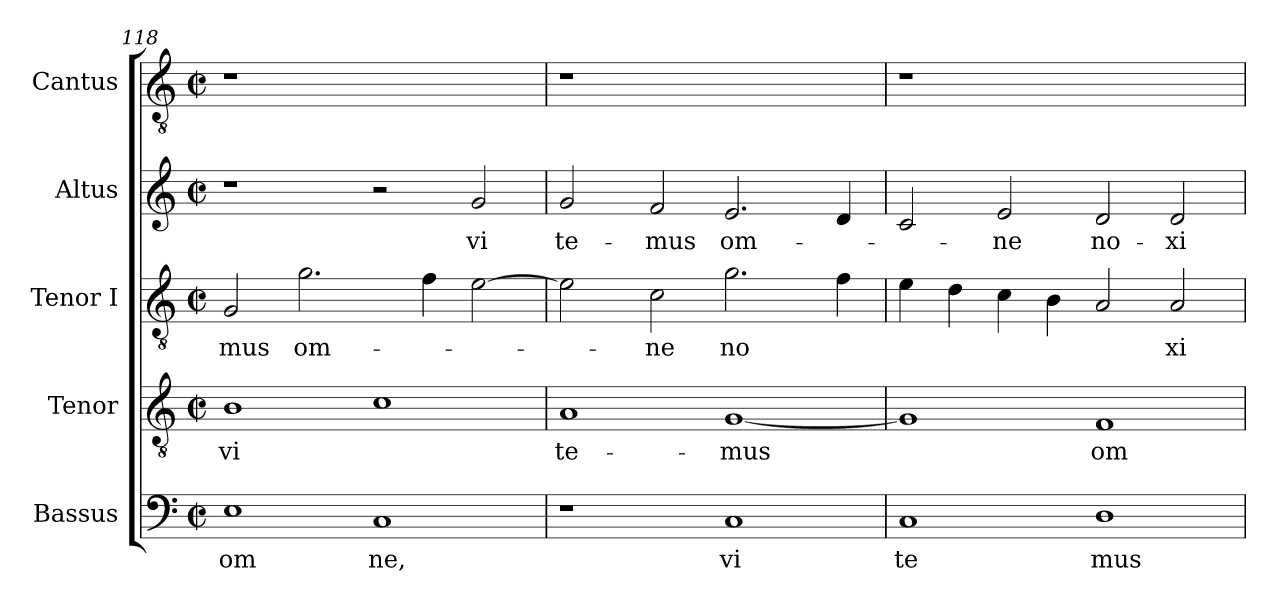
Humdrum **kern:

**kern	**text	**kern	**text	**kern	**text	**kern	**text	**kern
*part5	*part5	*part4	*part4	*part3	*part3	*part2	*part2	*part1
*staff5	*staff5	*staff4	*staff4	*staff3	*staff3	*staff2	*staff2	*staff1
*I"Bassus	*	*I"Tenor	*	*I"Tenor I	*	*I"Altus	*	*I"Cantus
*I'Bassus	*	*I'Tenor	*	*I'Tenor I	*	*I'Altus	*	*I'Cantus
*clefF4	*	*clefGv2	*	*clefGv2	*	*clefG2	*	*clefGv2
*M2/2	*	*M2/2	*	*M2/2	*	*M2/2	*	*M2/2
*met(c|)	*	*met(c|)	*	*met(c|)	*	*met(c|)	*	*met(c|)
=118	=118	=118	=118	=118	=118	=118	=118	=118
!	!LO:LY:b:cj	!	!LO:LY:b:cj	!	!LO:LY:b:cj	!	!	!
1E	om	1B	vi	2G/	-mus	1r	.	1r
!	!	!	!	!	!LO:LY:b	!	!	!
.	.	.	.	2.g\	om-	.	.	.
!	!LO:LY:b:cj	!	!	!	!	!	!	!
1C	ne,	1c	.	.	.	2r	.	1ryy
.	.	.	.	4f\	.	.	.	.
!	!	!	!	!	!	!	!LO:LY:b:cj	!
.	.	.	.	[>2e\	.	2g/	vi	.
!!LO:LB:g=z
=119	=119	=119	=119	=119	=119	=119	=119	=119
!	!	!	!LO:LY:b:cj	!	!	!	!LO:LY:b:cj	!
*	*	*	*	*^	*	*	*	*
1r	.	1A	te-	2e\]	16ryy	.	2g/	te-	1r
.	.	.	.	.	1ryy	.	.	.	.
!	!	!	!	!	!	!LO:LY:b:cj	!	!LO:LY:b:cj	!
.	.	.	.	2c\	.	-ne	2f/	-mus	.
!	!LO:LY:b:cj	!	!LO:LY:b	!	!	!LO:LY:b:cj	!	!LO:LY:b	!
1C	vi	[<1G	-mus	2.g\	.	no	2.e/	om-	1ryy
.	.	.	.	.	2...ryy	.	.	.	.
.	.	.	.	4f\	.	.	4d/	.	.
=120	=120	=120	=120	=120	=120	=120	=120	=120	=120
!	!LO:LY:b:cj	!	!	!	!	!	!	!	!
*	*	*	*	*v	*v	*	*	*	*
1C	te	1G]	.	4e\	.	2c/	.	1r
.	.	.	.	4d\	.	.	.	.
!	!	!	!	!	!	!	!LO:LY:b:cj	!
.	.	.	.	4c\	.	2e/	-ne	.
.	.	.	.	4B\	.	.	.	.
!	!LO:LY:b:cj	!	!LO:LY:b:cj	!	!	!	!LO:LY:b:cj	!
1D	mus	1F	om-	2A/	.	2d/	no-	1ryy
!	!	!	!	!	!LO:LY:b:cj	!	!LO:LY:b:cj	!
.	.	.	.	2A/	xi	2d/	-xi-	.
=	=	=	=	=	=	=	=	=
*-	*-	*-	*-	*-	*-	*-	*-	*-
